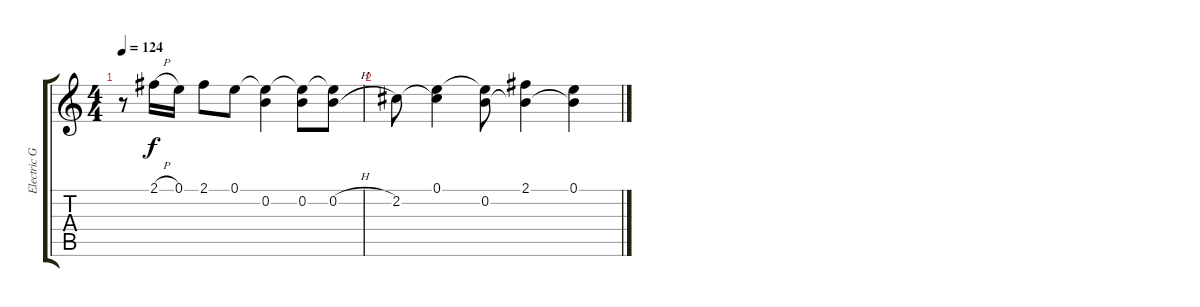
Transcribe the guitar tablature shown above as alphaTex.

\track ("Electric Guitar (Peter Buck)" "Electric G") {instrument acousticguitarsteel}
\staff {score tabs}
\tuning (E4 B3 G3 D3 A2 E2) {hide}
\ts (4 4)
\tempo 124
\clef g2
\ks c
r.8{dy f volume 4} 2.1{h}.16 0.1.16 2.1.8 0.1.8 (0.1{t} 0.2).4{volume 3} (0.1{t} 0.2).8 (0.1{t} 0.2{h}).8 |
2.2.8{volume 2} (0.1 2.2{t}).4 (0.1{t} 0.2).8 (2.1 0.2{t}).4{volume 1} (0.1 0.2{t}).4
